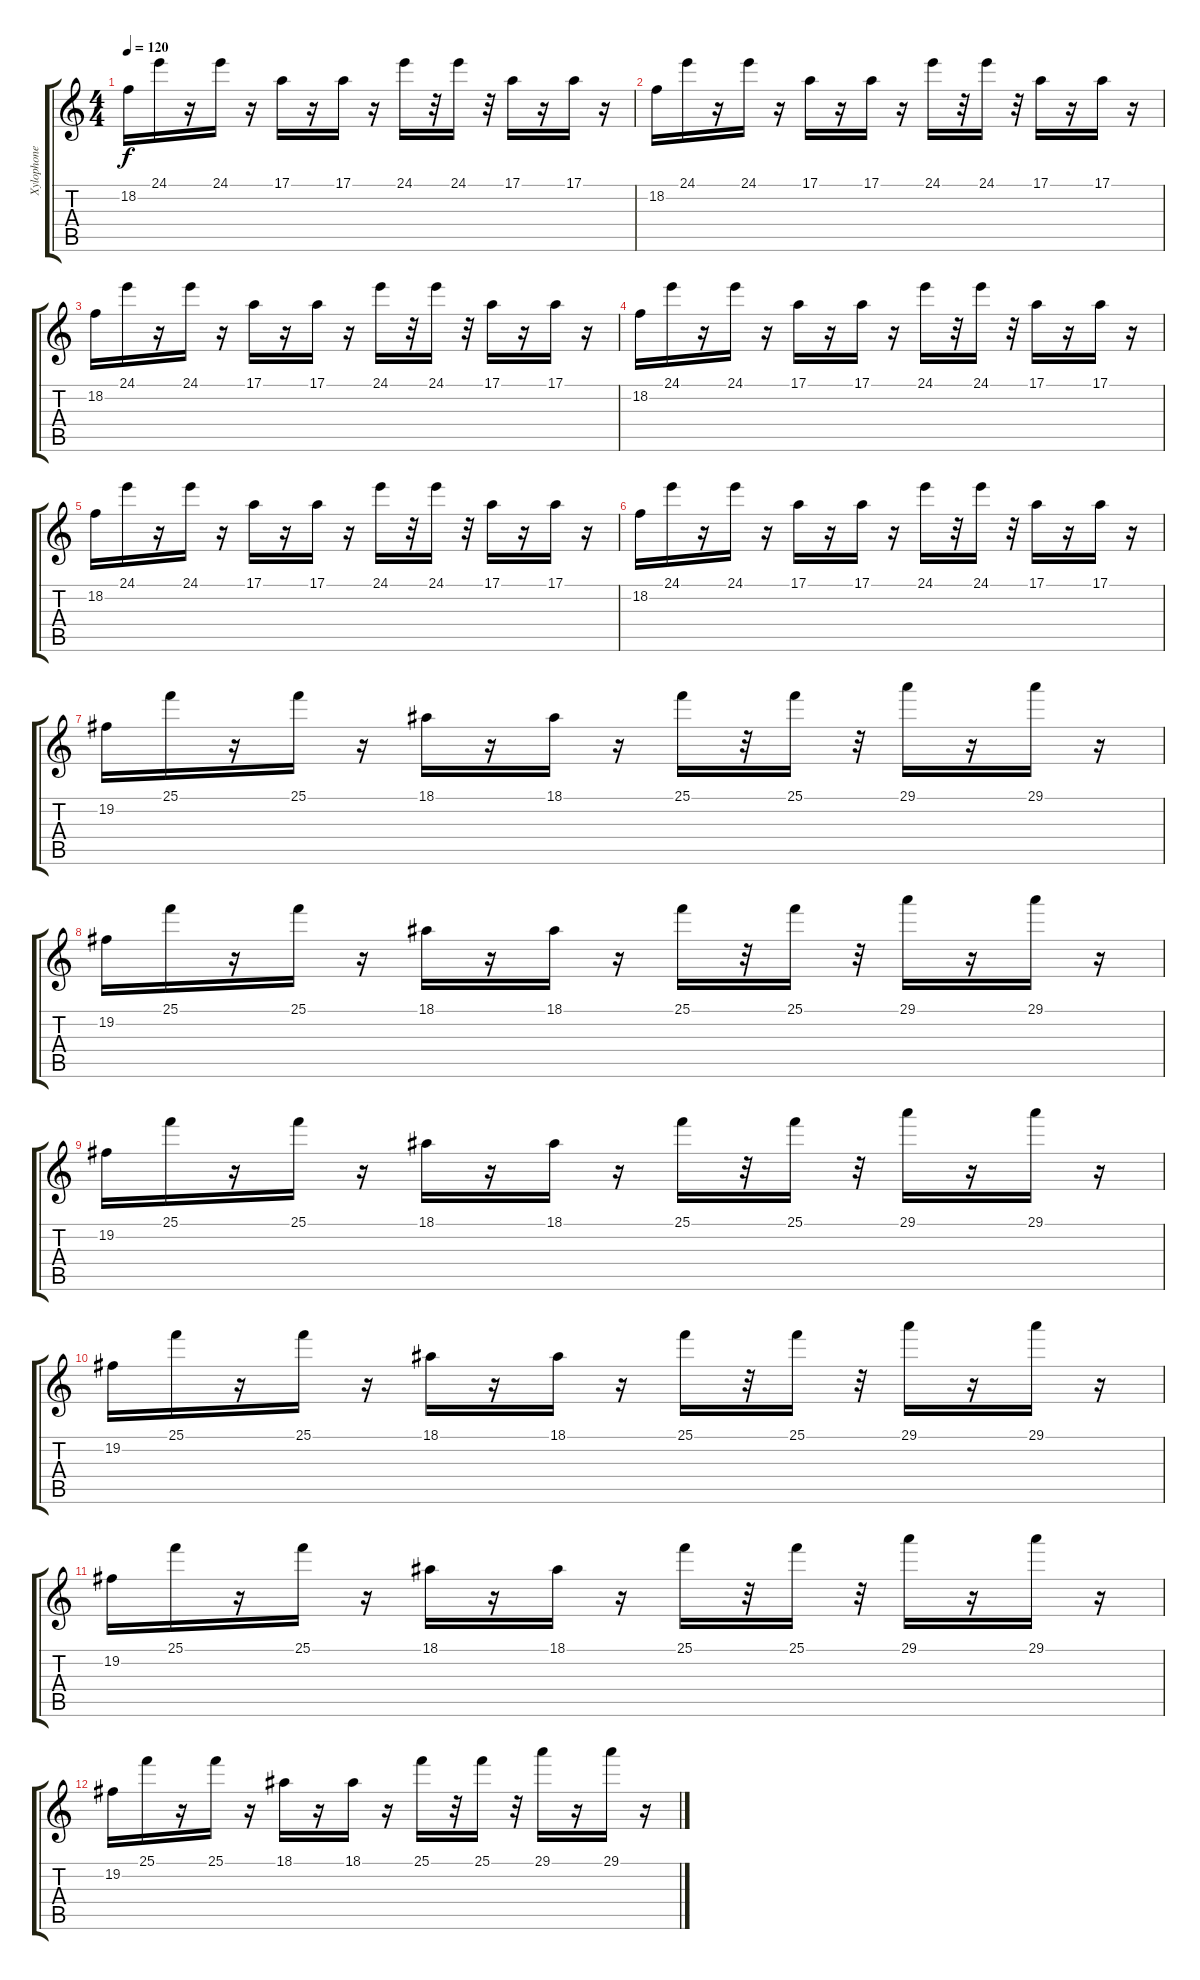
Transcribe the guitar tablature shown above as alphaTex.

\track ("Xylophone (Chassagne)" "Xylophone ") {instrument celesta}
\staff {score tabs}
\tuning (E4 B3 G3 D3 A2 E2) {hide}
\ts (4 4)
\tempo 120
\clef g2
\ks c
18.2.16{dy f} 24.1.16 r.16 24.1.16 r.16 17.1.16 r.16 17.1.16 r.16 24.1.16 r.32 24.1.16 r.32 17.1.16 r.16 17.1.16 r.16 |
18.2.16 24.1.16 r.16 24.1.16 r.16 17.1.16 r.16 17.1.16 r.16 24.1.16 r.32 24.1.16 r.32 17.1.16 r.16 17.1.16 r.16 |
18.2.16 24.1.16 r.16 24.1.16 r.16 17.1.16 r.16 17.1.16 r.16 24.1.16 r.32 24.1.16 r.32 17.1.16 r.16 17.1.16 r.16 |
18.2.16 24.1.16 r.16 24.1.16 r.16 17.1.16 r.16 17.1.16 r.16 24.1.16 r.32 24.1.16 r.32 17.1.16 r.16 17.1.16 r.16 |
18.2.16 24.1.16 r.16 24.1.16 r.16 17.1.16 r.16 17.1.16 r.16 24.1.16 r.32 24.1.16 r.32 17.1.16 r.16 17.1.16 r.16 |
18.2.16 24.1.16 r.16 24.1.16 r.16 17.1.16 r.16 17.1.16 r.16 24.1.16 r.32 24.1.16 r.32 17.1.16 r.16 17.1.16 r.16 |
19.2.16 25.1.16 r.16 25.1.16 r.16 18.1.16 r.16 18.1.16 r.16 25.1.16 r.32 25.1.16 r.32 29.1.16 r.16 29.1.16 r.16 |
19.2.16 25.1.16 r.16 25.1.16 r.16 18.1.16 r.16 18.1.16 r.16 25.1.16 r.32 25.1.16 r.32 29.1.16 r.16 29.1.16 r.16 |
19.2.16 25.1.16 r.16 25.1.16 r.16 18.1.16 r.16 18.1.16 r.16 25.1.16 r.32 25.1.16 r.32 29.1.16 r.16 29.1.16 r.16 |
19.2.16 25.1.16 r.16 25.1.16 r.16 18.1.16 r.16 18.1.16 r.16 25.1.16 r.32 25.1.16 r.32 29.1.16 r.16 29.1.16 r.16 |
19.2.16 25.1.16 r.16 25.1.16 r.16 18.1.16 r.16 18.1.16 r.16 25.1.16 r.32 25.1.16 r.32 29.1.16 r.16 29.1.16 r.16 |
19.2.16 25.1.16 r.16 25.1.16 r.16 18.1.16 r.16 18.1.16 r.16 25.1.16 r.32 25.1.16 r.32 29.1.16 r.16 29.1.16 r.16
